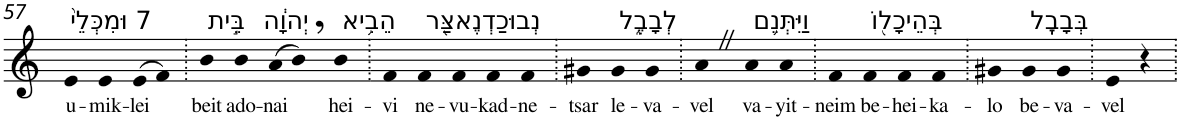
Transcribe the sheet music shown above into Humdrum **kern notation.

**kern	**text
*part1	*part1
*staff1	*staff1
*I"Piano	*
*I'Pno	*
!!LO:PB:g=z
*clefG2	*
*k[]	*
=57	=57
!LO:TX:a:t=7 וּמִכְּלֵי֙	!
!	!LO:LY:b
4e	u-
!	!LO:LY:b
4e	-mik-
!	!LO:LY:b
(>8e	-lei
8f)	.
=58.	=58.
!LO:TX:a:t=בֵּ֣ית	!
!	!LO:LY:b
4b	beit
!LO:TX:a:t=יְהוָ֔ה	!
!	!LO:LY:b
4b	ado-
!	!LO:LY:b
(>8a	-nai
8b,)	.
!LO:TX:a:t=הֵבִ֥יא	!
!	!LO:LY:b
4b	hei-
=59.	=59.
!	!LO:LY:b
4f	-vi
!LO:TX:a:t=נְבוּכַדְנֶאצַּ֖ר	!
!	!LO:LY:b
4f	ne-
!	!LO:LY:b
4f	-vu-
!	!LO:LY:b
4f	-kad-
!	!LO:LY:b
4f	-ne-
=60.	=60.
!	!LO:LY:b
4g#X	-tsar
!LO:TX:a:t=לְבָבֶ֑ל	!
!	!LO:LY:b
4g#	le-
!	!LO:LY:b
4g#	-va-
=61.	=61.
!	!LO:LY:b
4aZ	-vel
!LO:TX:a:t=וַיִּתְּנֵ֥ם	!
!	!LO:LY:b
4a	va-
!	!LO:LY:b
4a	-yit-
=62.	=62.
!	!LO:LY:b
4f	-neim
!LO:TX:a:t=בְּהֵיכָל֖וֹ	!
!	!LO:LY:b
4f	be-
!	!LO:LY:b
4f	-hei-
!	!LO:LY:b
4f	-ka-
=63.	=63.
!	!LO:LY:b
4g#X	-lo
!LO:TX:a:t=בְּבָבֶֽל	!
!	!LO:LY:b
4g#	be-
!	!LO:LY:b
4g#	-va-
=64.	=64.
!	!LO:LY:b
4e	-vel
4r	.
=.	=.
*-	*-
